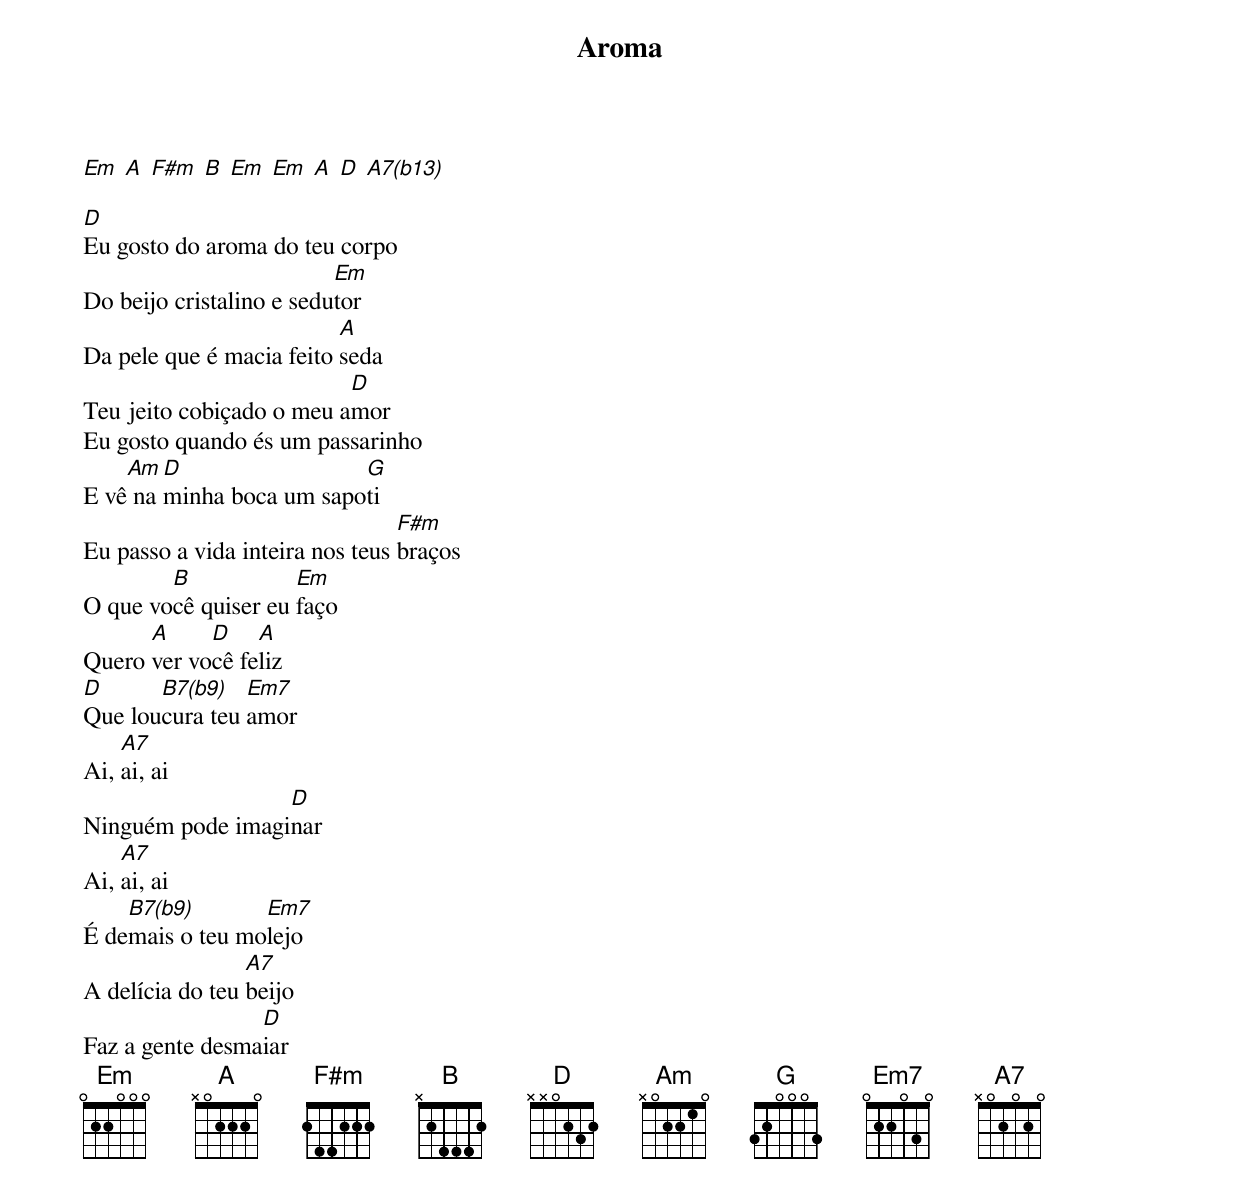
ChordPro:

{title: Aroma}
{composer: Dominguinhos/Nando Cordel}
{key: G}
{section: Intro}
[Em] [A] [F#m] [B] [Em] [Em] [A] [D] [A7(b13)]

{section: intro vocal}
[D]Eu gosto do aroma do teu corpo
Do beijo cristalino e sedu[Em]tor
Da pele que é macia feito [A]seda
Teu jeito cobiçado o meu a[D]mor
Eu gosto quando és um passarinho
E vê[Am] na [D]minha boca um sapo[G]ti
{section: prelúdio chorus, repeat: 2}
Eu passo a vida inteira nos teus [F#m]braços
O que vo[B]cê quiser eu [Em]faço
Quero [A]ver vo[D]cê fe[A]liz
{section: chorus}
[D]Que lou[B7(b9)]cura teu [Em7]amor
Ai, [A7]ai, ai
Ninguém pode imagi[D]nar
Ai, [A7]ai, ai
É de[B7(b9)]mais o teu mo[Em7]lejo
A delícia do teu [A7]beijo
Faz a gente desma[D]iar
